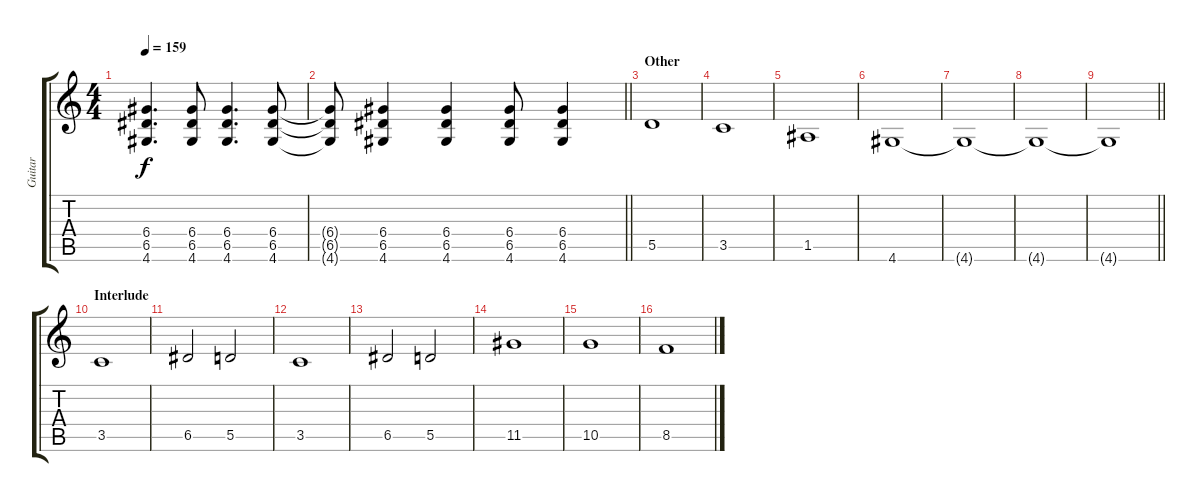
\track ("Guitar" "Guitar") {instrument distortionguitar}
\staff {score tabs}
\tuning (E4 B3 G3 D3 A2 E2) {hide}
\ts (4 4)
\tempo 159
\clef g2
\ks c
(6.4 6.5 4.6).4{d dy f} (6.4 6.5 4.6).8 (6.4 6.5 4.6).4{d} (6.4 6.5 4.6).8 |
\barLineRight lightlight
(6.4{t} 6.5{t} 4.6{t}).8 (6.4 6.5 4.6).4 (6.4 6.5 4.6).4 (6.4 6.5 4.6).8 (6.4 6.5 4.6).4 |
\section ("" "Other")
5.5.1 |
3.5.1 |
1.5.1 |
4.6.1 |
4.6{t}.1 |
4.6{t}.1 |
\barLineRight lightlight
4.6{t}.1 |
\section ("" "Interlude")
3.5.1 |
6.5.2 5.5.2 |
3.5.1 |
6.5.2 5.5.2 |
11.5.1 |
10.5.1 |
8.5.1
